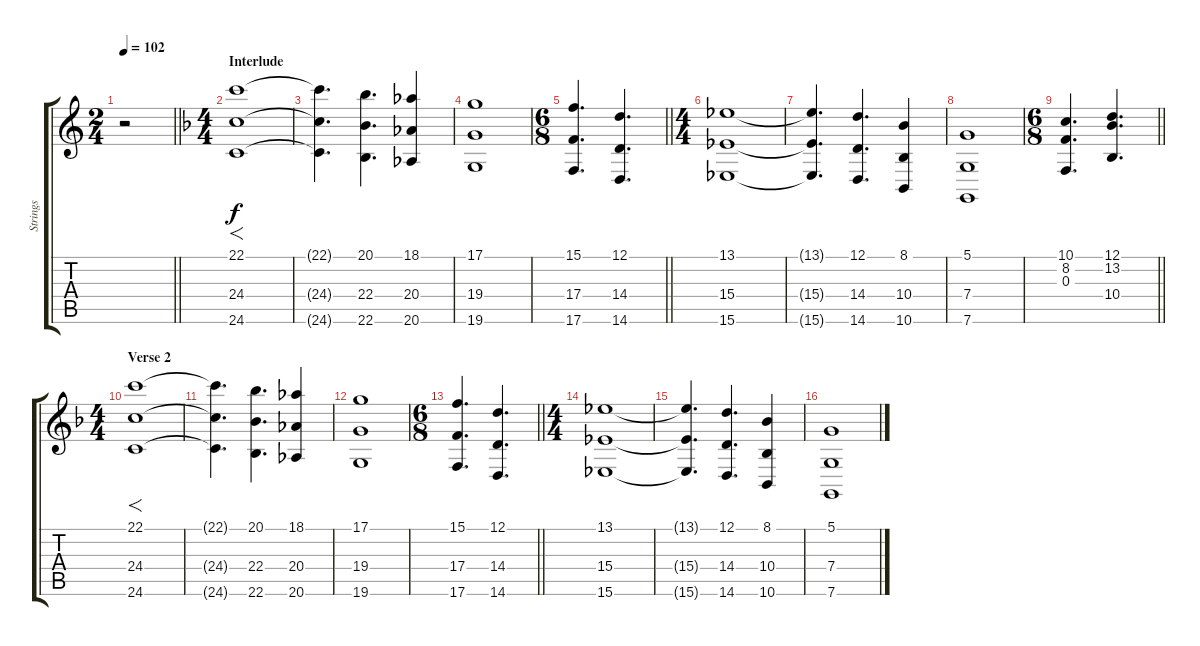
\track ("Strings" "Strings") {instrument stringensemble2}
\staff {score tabs}
\tuning (D4 A3 F3 C3 G2 C2) {hide}
\ts (2 4)
\tempo 102
\clef g2
\barLineRight lightlight
\ks c
r.2{dy f} |
\ts (4 4)
\section ("" "Interlude")
\ks f
(22.1 24.4 24.6).1{f} |
(22.1{t} 24.4{t} 24.6{t}).4{d} (20.1 22.4 22.6).4{d} (18.1 20.4 20.6).4 |
(17.1 19.4 19.6).1 |
\ts (6 8)
\barLineRight lightlight
(15.1 17.4 17.6).4{d} (12.1 14.4 14.6).4{d} |
\ts (4 4)
(13.1 15.4 15.6).1 |
(13.1{t} 15.4{t} 15.6{t}).4{d} (12.1 14.4 14.6).4{d} (8.1 10.4 10.6).4 |
(5.1 7.4 7.6).1 |
\ts (6 8)
\barLineRight lightlight
(10.1 8.2 0.3).4{d} (12.1 13.2 10.4).4{d} |
\ts (4 4)
\section ("" "Verse 2")
(22.1 24.4 24.6).1{f} |
(22.1{t} 24.4{t} 24.6{t}).4{d} (20.1 22.4 22.6).4{d} (18.1 20.4 20.6).4 |
(17.1 19.4 19.6).1 |
\ts (6 8)
\barLineRight lightlight
(15.1 17.4 17.6).4{d} (12.1 14.4 14.6).4{d} |
\ts (4 4)
(13.1 15.4 15.6).1 |
(13.1{t} 15.4{t} 15.6{t}).4{d} (12.1 14.4 14.6).4{d} (8.1 10.4 10.6).4 |
(5.1 7.4 7.6).1
